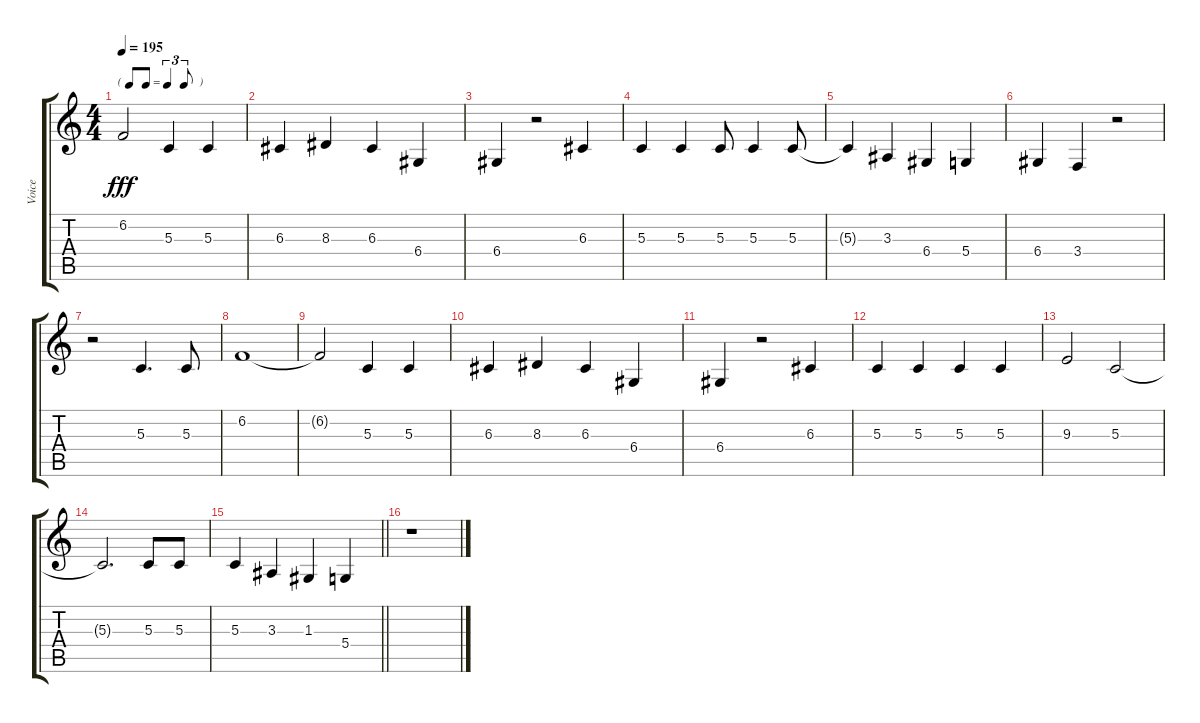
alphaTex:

\track ("Voice" "Voice") {instrument drawbarorgan}
\staff {score tabs}
\tuning (E4 B3 G3 D3 A2 E2) {hide}
\ts (4 4)
\tf triplet8th
\tempo 195
\clef g2
\ks c
6.2{t}.2{dy fff} 5.3.4 5.3.4 |
6.3.4 8.3.4 6.3.4 6.4.4 |
6.4.4 r.2 6.3.4 |
5.3.4 5.3.4 5.3.8 5.3.4 5.3.8 |
5.3{t}.4 3.3.4 6.4.4 5.4.4 |
6.4.4 3.4.4 r.2 |
r.2 5.3.4{d} 5.3.8 |
6.2.1 |
6.2{t}.2 5.3.4 5.3.4 |
6.3.4 8.3.4 6.3.4 6.4.4 |
6.4.4 r.2 6.3.4 |
5.3.4 5.3.4 5.3.4 5.3.4 |
9.3.2 5.3.2 |
5.3{t}.2{d} 5.3.8 5.3.8 |
\barLineRight lightlight
5.3.4 3.3.4 1.3.4 5.4.4 |
r.1
